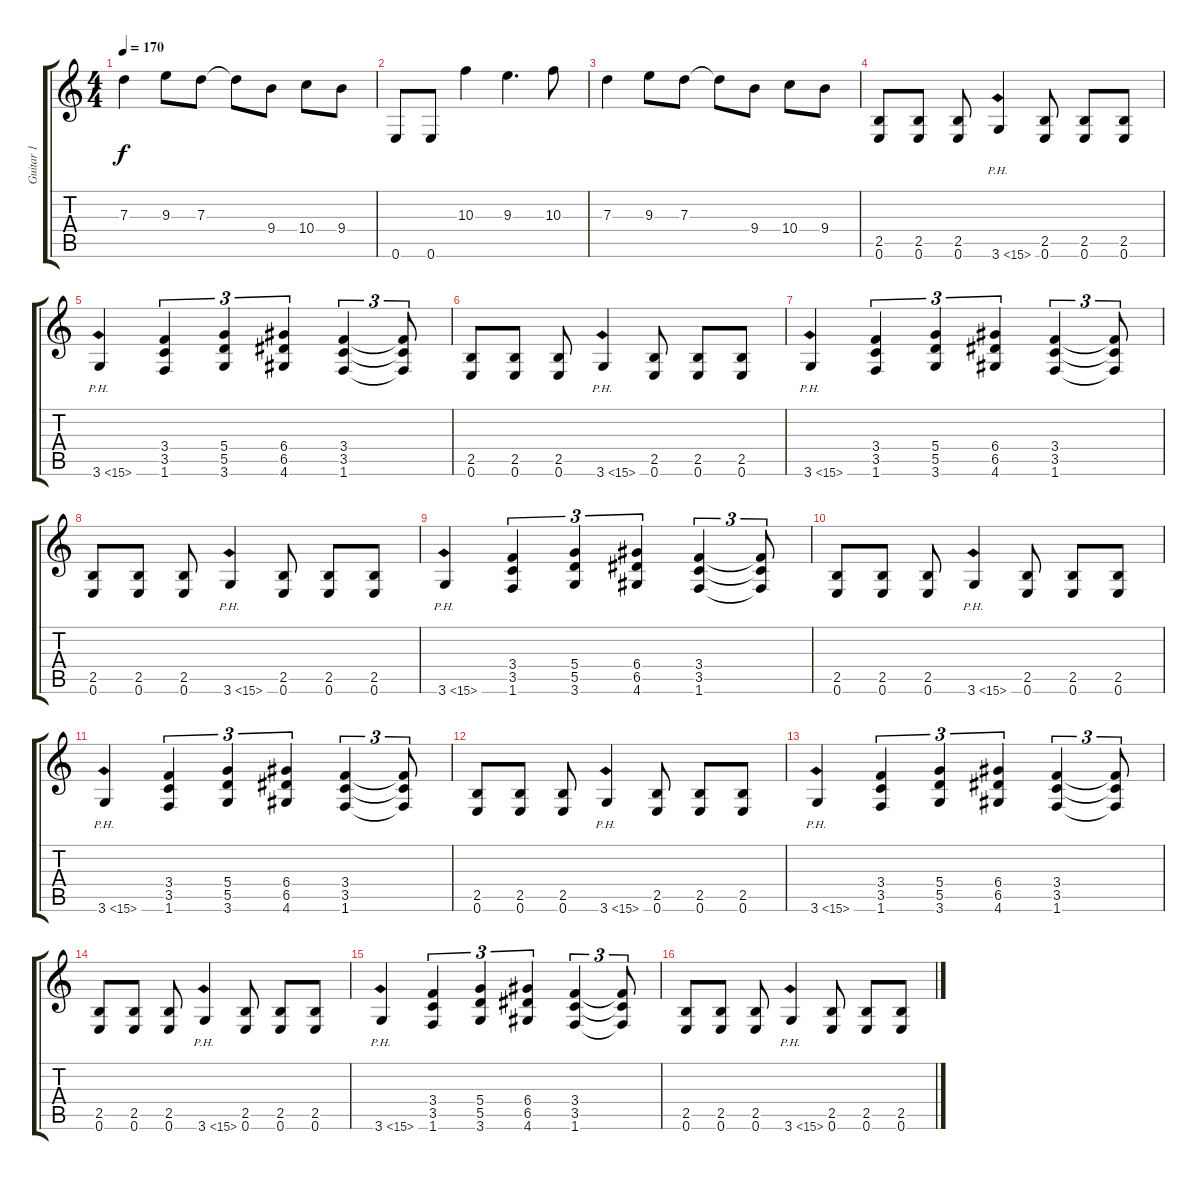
\track ("Guitar 1" "Guitar 1") {instrument distortionguitar}
\staff {score tabs}
\tuning (E4 B3 G3 D3 A2 E2) {hide}
\ts (4 4)
\tempo 170
\clef g2
\ks c
7.3.4{dy f} 9.3.8 7.3.8 7.3{t}.8 9.4.8 10.4.8 9.4.8 |
0.6.8 0.6.8 10.3.4 9.3.4{d} 10.3.8 |
7.3.4 9.3.8 7.3.8 7.3{t}.8 9.4.8 10.4.8 9.4.8 |
(2.5 0.6).8 (2.5 0.6).8 (2.5 0.6).8 3.6{ph 12}.4 (2.5 0.6).8 (2.5 0.6).8 (2.5 0.6).8 |
3.6{ph 12}.4 (3.4 3.5 1.6).4{tu (3 2)} (5.4 5.5 3.6).4{tu (3 2)} (6.4 6.5 4.6).4{tu (3 2)} (3.4 3.5 1.6).4{tu (3 2)} (3.4{t} 3.5{t} 1.6{t}).8{tu (3 2)} |
(2.5 0.6).8 (2.5 0.6).8 (2.5 0.6).8 3.6{ph 12}.4 (2.5 0.6).8 (2.5 0.6).8 (2.5 0.6).8 |
3.6{ph 12}.4 (3.4 3.5 1.6).4{tu (3 2)} (5.4 5.5 3.6).4{tu (3 2)} (6.4 6.5 4.6).4{tu (3 2)} (3.4 3.5 1.6).4{tu (3 2)} (3.4{t} 3.5{t} 1.6{t}).8{tu (3 2)} |
(2.5 0.6).8 (2.5 0.6).8 (2.5 0.6).8 3.6{ph 12}.4 (2.5 0.6).8 (2.5 0.6).8 (2.5 0.6).8 |
3.6{ph 12}.4 (3.4 3.5 1.6).4{tu (3 2)} (5.4 5.5 3.6).4{tu (3 2)} (6.4 6.5 4.6).4{tu (3 2)} (3.4 3.5 1.6).4{tu (3 2)} (3.4{t} 3.5{t} 1.6{t}).8{tu (3 2)} |
(2.5 0.6).8 (2.5 0.6).8 (2.5 0.6).8 3.6{ph 12}.4 (2.5 0.6).8 (2.5 0.6).8 (2.5 0.6).8 |
3.6{ph 12}.4 (3.4 3.5 1.6).4{tu (3 2)} (5.4 5.5 3.6).4{tu (3 2)} (6.4 6.5 4.6).4{tu (3 2)} (3.4 3.5 1.6).4{tu (3 2)} (3.4{t} 3.5{t} 1.6{t}).8{tu (3 2)} |
(2.5 0.6).8 (2.5 0.6).8 (2.5 0.6).8 3.6{ph 12}.4 (2.5 0.6).8 (2.5 0.6).8 (2.5 0.6).8 |
3.6{ph 12}.4 (3.4 3.5 1.6).4{tu (3 2)} (5.4 5.5 3.6).4{tu (3 2)} (6.4 6.5 4.6).4{tu (3 2)} (3.4 3.5 1.6).4{tu (3 2)} (3.4{t} 3.5{t} 1.6{t}).8{tu (3 2)} |
(2.5 0.6).8 (2.5 0.6).8 (2.5 0.6).8 3.6{ph 12}.4 (2.5 0.6).8 (2.5 0.6).8 (2.5 0.6).8 |
3.6{ph 12}.4 (3.4 3.5 1.6).4{tu (3 2)} (5.4 5.5 3.6).4{tu (3 2)} (6.4 6.5 4.6).4{tu (3 2)} (3.4 3.5 1.6).4{tu (3 2)} (3.4{t} 3.5{t} 1.6{t}).8{tu (3 2)} |
(2.5 0.6).8 (2.5 0.6).8 (2.5 0.6).8 3.6{ph 12}.4 (2.5 0.6).8 (2.5 0.6).8 (2.5 0.6).8
